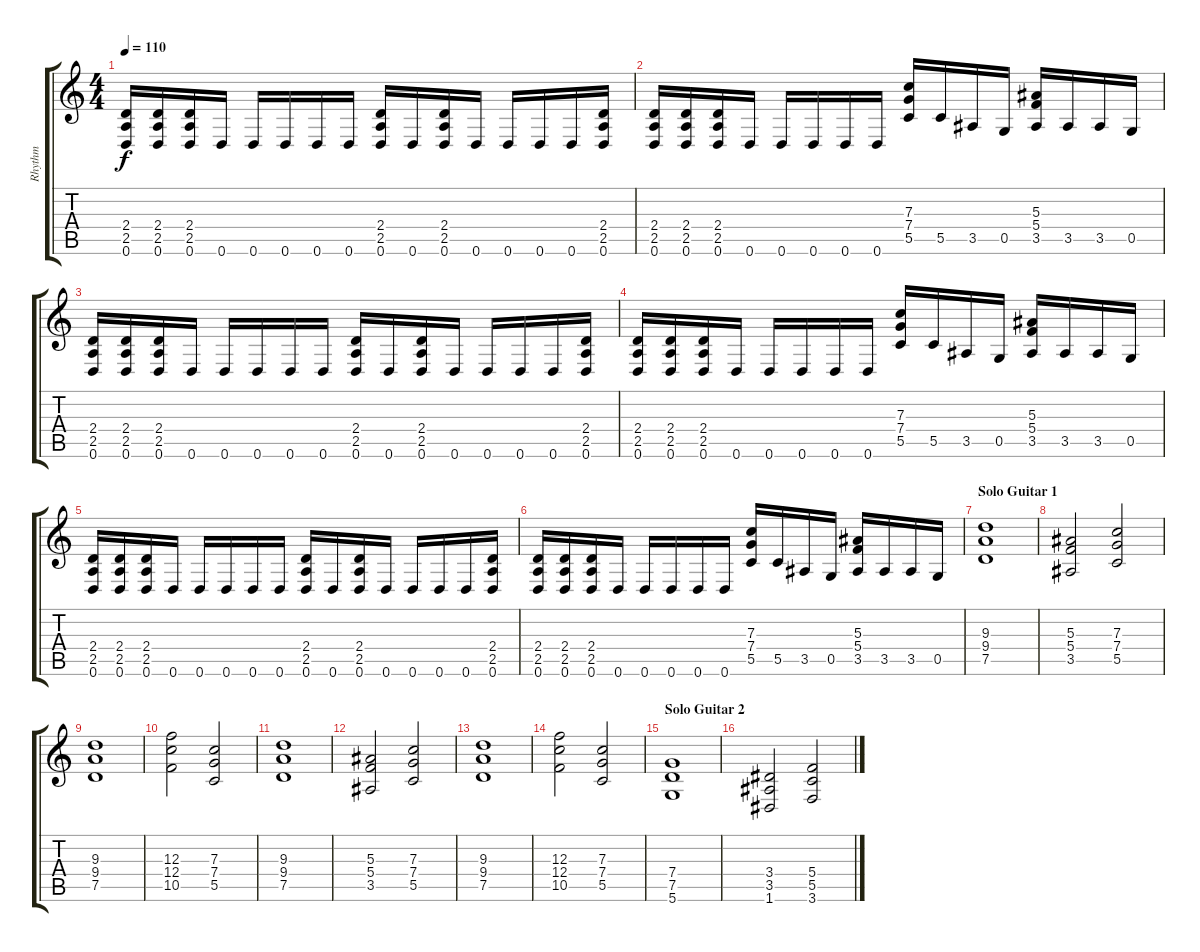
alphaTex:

\track ("Rhythm" "Rhythm") {instrument distortionguitar}
\staff {score tabs}
\tuning (D4 A3 F3 C3 G2 D2) {hide}
\ts (4 4)
\tempo 110
\clef g2
\ks c
(2.4 2.5 0.6).16{dy f} (2.4 2.5 0.6).16 (2.4 2.5 0.6).16 0.6.16 0.6.16 0.6.16 0.6.16 0.6.16 (2.4 2.5 0.6).16 0.6.16 (2.4 2.5 0.6).16 0.6.16 0.6.16 0.6.16 0.6.16 (2.4 2.5 0.6).16 |
(2.4 2.5 0.6).16 (2.4 2.5 0.6).16 (2.4 2.5 0.6).16 0.6.16 0.6.16 0.6.16 0.6.16 0.6.16 (7.3 7.4 5.5).16 5.5.16 3.5.16 0.5.16 (5.3 5.4 3.5).16 3.5.16 3.5.16 0.5.16 |
(2.4 2.5 0.6).16 (2.4 2.5 0.6).16 (2.4 2.5 0.6).16 0.6.16 0.6.16 0.6.16 0.6.16 0.6.16 (2.4 2.5 0.6).16 0.6.16 (2.4 2.5 0.6).16 0.6.16 0.6.16 0.6.16 0.6.16 (2.4 2.5 0.6).16 |
(2.4 2.5 0.6).16 (2.4 2.5 0.6).16 (2.4 2.5 0.6).16 0.6.16 0.6.16 0.6.16 0.6.16 0.6.16 (7.3 7.4 5.5).16 5.5.16 3.5.16 0.5.16 (5.3 5.4 3.5).16 3.5.16 3.5.16 0.5.16 |
(2.4 2.5 0.6).16 (2.4 2.5 0.6).16 (2.4 2.5 0.6).16 0.6.16 0.6.16 0.6.16 0.6.16 0.6.16 (2.4 2.5 0.6).16 0.6.16 (2.4 2.5 0.6).16 0.6.16 0.6.16 0.6.16 0.6.16 (2.4 2.5 0.6).16 |
(2.4 2.5 0.6).16 (2.4 2.5 0.6).16 (2.4 2.5 0.6).16 0.6.16 0.6.16 0.6.16 0.6.16 0.6.16 (7.3 7.4 5.5).16 5.5.16 3.5.16 0.5.16 (5.3 5.4 3.5).16 3.5.16 3.5.16 0.5.16 |
\section ("" "Solo Guitar 1")
(9.3 9.4 7.5).1{volume 12} |
(5.3 5.4 3.5).2 (7.3 7.4 5.5).2 |
(9.3 9.4 7.5).1 |
(12.3 12.4 10.5).2 (7.3 7.4 5.5).2 |
(9.3 9.4 7.5).1 |
(5.3 5.4 3.5).2 (7.3 7.4 5.5).2 |
(9.3 9.4 7.5).1 |
(12.3 12.4 10.5).2 (7.3 7.4 5.5).2 |
\section ("" "Solo Guitar 2")
(7.4 7.5 5.6).1 |
(3.4 3.5 1.6).2 (5.4 5.5 3.6).2
